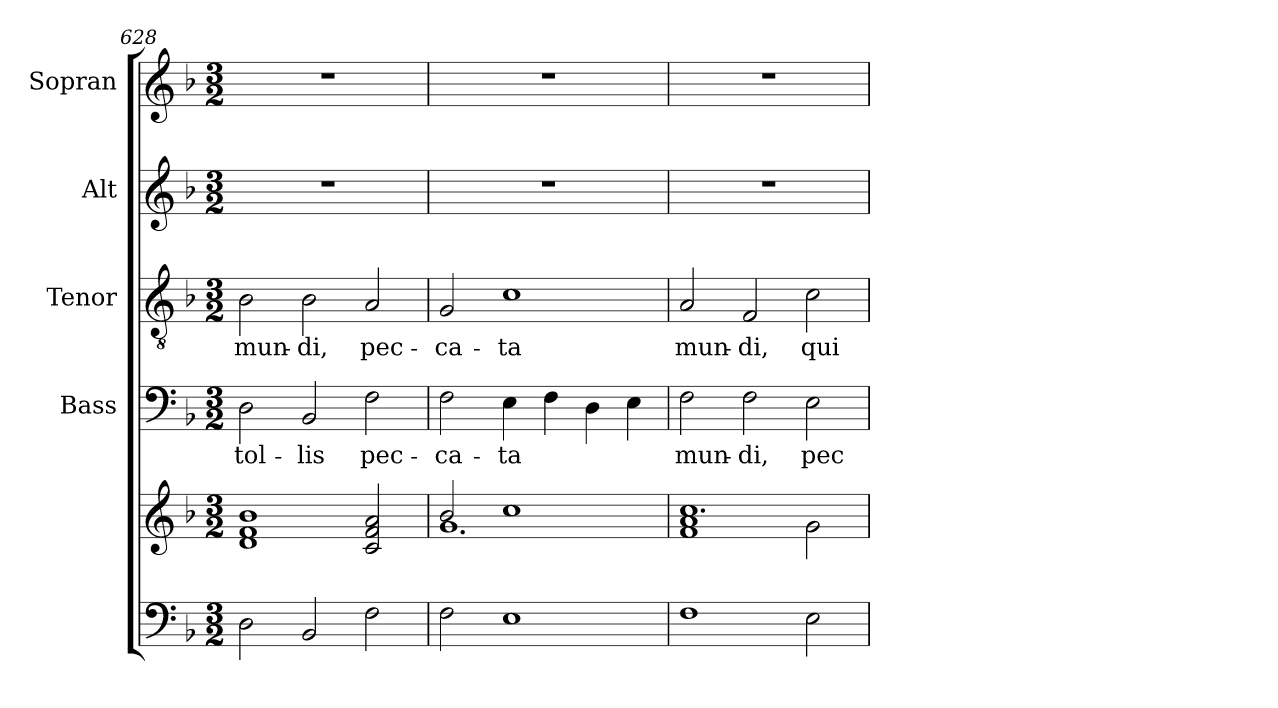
**kern	**kern	**kern	**text	**kern	**text	**kern	**kern
*part5	*part5	*part4	*part4	*part3	*part3	*part2	*part1
*staff6	*staff5	*staff4	*staff4	*staff3	*staff3	*staff2	*staff1
*	*	*I"Bass	*	*I"Tenor	*	*I"Alt	*I"Sopran
*	*	*I'B.	*	*I'T.	*	*I'A.	*I'S.
*clefF4	*clefG2	*clefF4	*	*clefGv2	*	*clefG2	*clefG2
*k[b-]	*k[b-]	*k[b-]	*	*k[b-]	*	*k[b-]	*k[b-]
*F:	*F:	*F:	*	*F:	*	*F:	*F:
*M3/2	*M3/2	*M3/2	*	*M3/2	*	*M3/2	*M3/2
=628	=628	=628	=628	=628	=628	=628	=628
!	!	!	!LO:LY:b	!	!LO:LY:b	!	!
2D\	1d 1f 1b-	2D\	tol-	2B-\	mun-	1.r	1.r
!	!	!	!LO:LY:b	!	!LO:LY:b	!	!
2BB-/	.	2BB-/	-lis	2B-\	-di,	.	.
!	!	!	!LO:LY:b	!	!LO:LY:b	!	!
2F\	2c/ 2f/ 2a/	2F\	pec-	2A/	pec-	.	.
=629	=629	=629	=629	=629	=629	=629	=629
*	*^	*	*	*	*	*	*
!	!	!	!	!LO:LY:b	!	!LO:LY:b	!	!
2F\	2b-/	1.g	2F\	-ca-	2G/	-ca-	1.r	1.r
!	!	!	!	!LO:LY:b	!	!LO:LY:b	!	!
1E	1cc	.	4E\	-ta	1c	-ta	.	.
.	.	.	4F\	.	.	.	.	.
.	.	.	4D\	.	.	.	.	.
.	.	.	4E\	.	.	.	.	.
!!LO:LB:g=z
=630	=630	=630	=630	=630	=630	=630	=630	=630
!	!	!	!	!LO:LY:b	!	!LO:LY:b	!	!
1F	1.cc	1f 1a	2F\	mun-	2A/	mun-	1.r	1.r
!	!	!	!	!LO:LY:b	!	!LO:LY:b	!	!
.	.	.	2F\	-di,	2F/	-di,	.	.
!	!	!	!	!LO:LY:b	!	!LO:LY:b	!	!
2E\	.	2g\	2E\	pec-	2c\	qui	.	.
*	*v	*v	*	*	*	*	*	*
=	=	=	=	=	=	=	=
*-	*-	*-	*-	*-	*-	*-	*-
